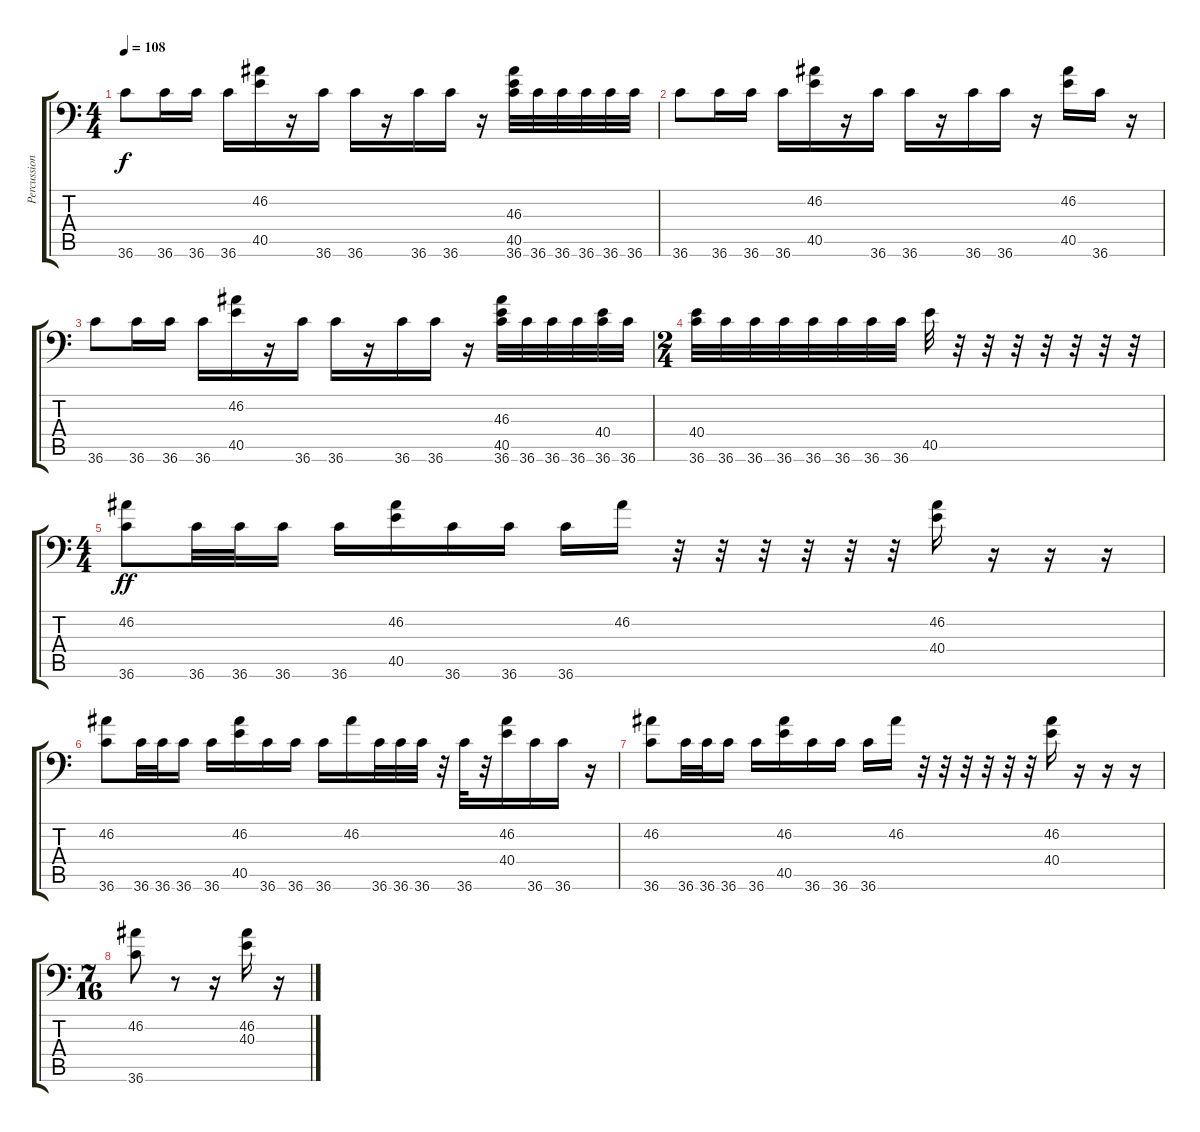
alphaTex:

\track ("Percussion" "Percussion") {instrument acousticgrandpiano}
\staff {score tabs}
\tuning (C-1 C-1 C-1 C-1 C-1 C-1) {hide}
\ts (4 4)
\tempo 108
\clef f4
\ks c
36.6.8{dy f} 36.6.16 36.6.16 36.6.16 (46.2 40.5).16 r.16 36.6.16 36.6.16 r.16 36.6.16 36.6.16 r.16 (46.3 40.5 36.6).32 36.6.32 36.6.32 36.6.32 36.6.32 36.6.32 |
36.6.8 36.6.16 36.6.16 36.6.16 (46.2 40.5).16 r.16 36.6.16 36.6.16 r.16 36.6.16 36.6.16 r.16 (46.2 40.5).16 36.6.16 r.16 |
36.6.8 36.6.16 36.6.16 36.6.16 (46.2 40.5).16 r.16 36.6.16 36.6.16 r.16 36.6.16 36.6.16 r.16 (46.3 40.5 36.6).32 36.6.32 36.6.32 36.6.32 (40.4 36.6).32 36.6.32 |
\ts (2 4)
(40.4 36.6).32 36.6.32 36.6.32 36.6.32 36.6.32 36.6.32 36.6.32 36.6.32 40.5.32 r.32 r.32 r.32 r.32 r.32 r.32 r.32 |
\ts (4 4)
(46.2 36.6).8{dy ff} 36.6.32 36.6.32 36.6.16 36.6.16 (46.2 40.5).16 36.6.16 36.6.16 36.6.16 46.2.16 r.32 r.32 r.32 r.32 r.32 r.32 (46.2 40.4).16 r.16 r.16 r.16 |
(46.2 36.6).8 36.6.32 36.6.32 36.6.16 36.6.16 (46.2 40.5).16 36.6.16 36.6.16 36.6.16 46.2.16 36.6.32 36.6.32 36.6.32 r.32 36.6.32 r.32 (46.2 40.4).16 36.6.16 36.6.16 r.16 |
(46.2 36.6).8 36.6.32 36.6.32 36.6.16 36.6.16 (46.2 40.5).16 36.6.16 36.6.16 36.6.16 46.2.16 r.32 r.32 r.32 r.32 r.32 r.32 (46.2 40.4).16 r.16 r.16 r.16 |
\ts (7 16)
(46.2 36.6).8 r.8 r.16 (46.2 40.3).16 r.16
